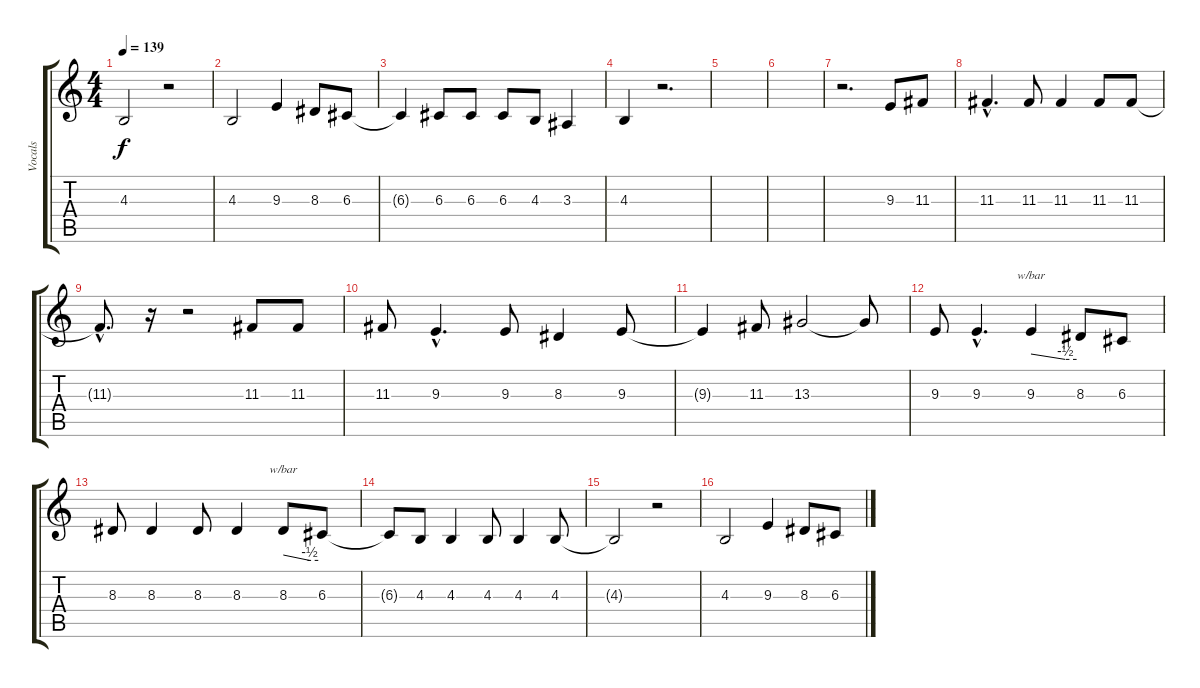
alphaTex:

\track ("Vocals" "Vocals") {instrument lead2sawtooth}
\staff {score tabs}
\tuning (E4 B3 G3 D3 A2 E2) {hide}
\ts (4 4)
\tempo 139
\clef g2
\ks c
4.3{t}.2{dy f} r.2 |
4.3.2 9.3.4 8.3.8 6.3.8 |
6.3{t}.4 6.3.8 6.3.8 6.3.8 4.3.8 3.3.4 |
4.3.4 r.2{d} |
|
|
r.2{d} 9.3.8 11.3.8 |
11.3{hac}.4{d} 11.3.8 11.3.4 11.3.8 11.3.8 |
11.3{hac t}.8{d} r.16 r.2 11.3.8 11.3.8 |
11.3.8 9.3{hac}.4{d} 9.3.8 8.3.4 9.3.8 |
9.3{t}.4 11.3.8 13.3.2 13.3{t}.8 |
9.3.8 9.3{hac}.4{d} 9.3.4{tbe (custom default 0 0 45 -2 60 -2)} 8.3.8 6.3.8 |
8.3.8 8.3.4 8.3.8 8.3.4 8.3.8{tbe (custom default 0 0 45 -2 60 -2)} 6.3.8 |
6.3{t}.8 4.3.8 4.3.4 4.3.8 4.3.4 4.3.8 |
4.3{t}.2 r.2 |
4.3.2 9.3.4 8.3.8 6.3.8
